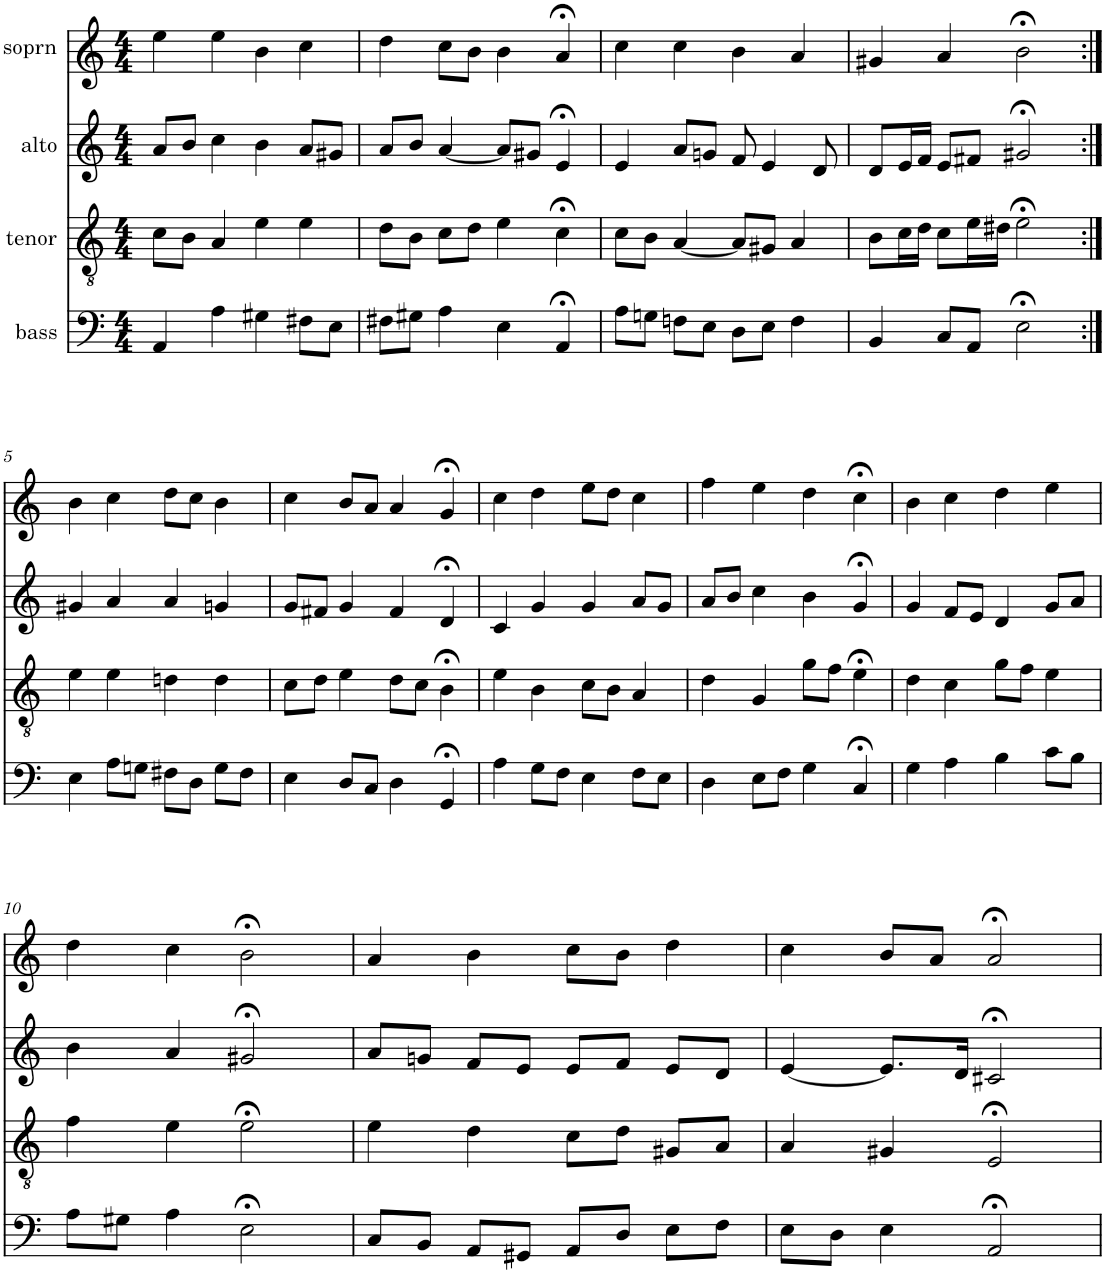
**kern	**kern	**kern	**kern
*part4	*part3	*part2	*part1
*staff4	*staff3	*staff2	*staff1
*I"bass	*I"tenor	*I"alto	*I"soprn
*clefF4	*clefGv2	*clefG2	*clefG2
*k[]	*k[]	*k[]	*k[]
*M4/4	*M4/4	*M4/4	*M4/4
=1	=1	=1	=1
4AA/	8c\L	8a/L	4ee\
.	8B\J	8b/J	.
4A\	4A/	4cc\	4ee\
4G#X\	4e\	4b\	4b\
8F#X\L	4e\	8a/L	4cc\
8E\J	.	8g#X/J	.
=2	=2	=2	=2
8F#X\L	8d\L	8a/L	4dd\
8G#X\J	8B\J	8b/J	.
4A\	8c\L	[4a/	8cc\L
.	8d\J	.	8b\J
4E\	4e\	8a/L]	4b\
.	.	8g#X/J	.
4AA;</	4c;<\	4e;</	4a;</
=3	=3	=3	=3
8A\L	8c\L	4e/	4cc\
8Gn\J	8B\J	.	.
8Fn\L	[4A/	8a/L	4cc\
8E\J	.	8gn/J	.
8D\L	8A/L]	8f/	4b\
8E\J	8G#X/J	4e/	.
4F\	4A/	.	4a/
.	.	8d/	.
=4	=4	=4	=4
4BB/	8B\L	8d/L	4g#X/
.	16c\L	16e/L	.
.	16d\JJ	16f/JJ	.
8C/L	8c\L	8e/L	4a/
8AA/J	16e\L	8f#X/J	.
.	16d#X\JJ	.	.
2E;<\	2e;<\	2g#X;</	2b;<\
!!LO:LB:g=z
=5:|!	=5:|!	=5:|!	=5:|!
4E\	4e\	4g#X/	4b\
8A\L	4e\	4a/	4cc\
8Gn\J	.	.	.
8F#X\L	4dn\	4a/	8dd\L
8D\J	.	.	8cc\J
8G\L	4d\	4gn/	4b\
8F#\J	.	.	.
=6	=6	=6	=6
4E\	8c\L	8g/L	4cc\
.	8d\J	8f#X/J	.
8D/L	4e\	4g/	8b/L
8C/J	.	.	8a/J
4D\	8d\L	4f#/	4a/
.	8c\J	.	.
4GG;</	4B;<\	4d;</	4g;</
=7	=7	=7	=7
4A\	4e\	4c/	4cc\
8G\L	4B\	4g/	4dd\
8F\J	.	.	.
4E\	8c\L	4g/	8ee\L
.	8B\J	.	8dd\J
8F\L	4A/	8a/L	4cc\
8E\J	.	8g/J	.
=8	=8	=8	=8
4D\	4d\	8a/L	4ff\
.	.	8b/J	.
8E\L	4G/	4cc\	4ee\
8F\J	.	.	.
4G\	8g\L	4b\	4dd\
.	8f\J	.	.
4C;</	4e;<\	4g;</	4cc;<\
=9	=9	=9	=9
4G\	4d\	4g/	4b\
4A\	4c\	8f/L	4cc\
.	.	8e/J	.
4B\	8g\L	4d/	4dd\
.	8f\J	.	.
8c\L	4e\	8g/L	4ee\
8B\J	.	8a/J	.
!!LO:LB:g=z
=10	=10	=10	=10
8A\L	4f\	4b\	4dd\
8G#X\J	.	.	.
4A\	4e\	4a/	4cc\
2E;<\	2e;<\	2g#X;</	2b;<\
=11	=11	=11	=11
8C/L	4e\	8a/L	4a/
8BB/J	.	8gn/J	.
8AA/L	4d\	8f/L	4b\
8GG#X/J	.	8e/J	.
8AA/L	8c\L	8e/L	8cc\L
8D/J	8d\J	8f/J	8b\J
8E\L	8G#X/L	8e/L	4dd\
8F\J	8A/J	8d/J	.
=12	=12	=12	=12
8E\L	4A/	[4e/	4cc\
8D\J	.	.	.
4E\	4G#X/	8.e/L]	8b/L
.	.	.	8a/J
.	.	16d/Jk	.
2AA;</	2E;</	2c#X;</	2a;</
=	=	=	=
*-	*-	*-	*-
